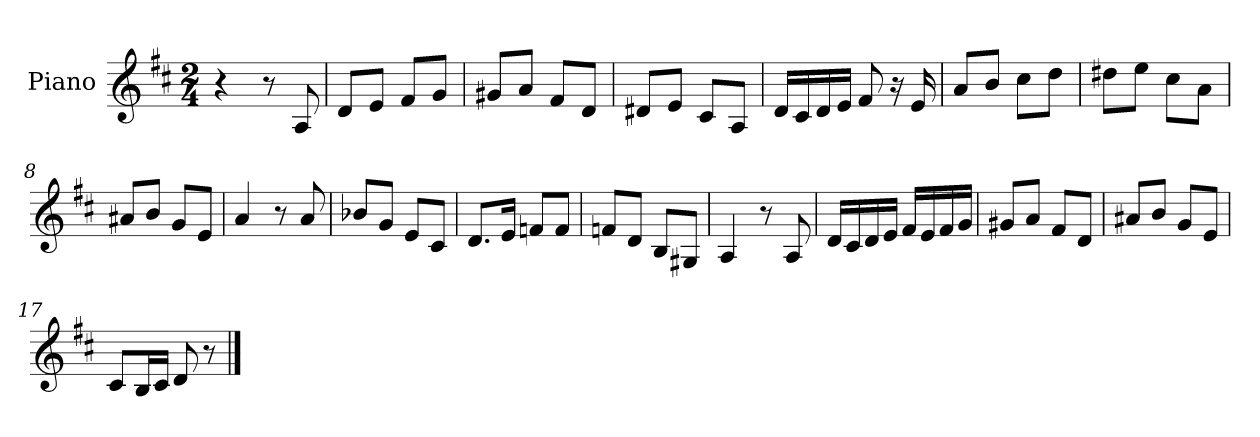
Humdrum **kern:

**kern
*part1
*staff1
*I"Piano
*I'Pno
*clefG2
*k[f#c#]
*D:
*M2/4
=1
4r
8r
8A/
=2
8d/L
8e/J
8f#/L
8g/J
=3
8g#X/L
8a/J
8f#/L
8d/J
=4
8d#X/L
8e/J
8c#/L
8A/J
=5
16d/LL
16c#/
16d/
16e/JJ
8f#/
16r
16e/
=6
8a/L
8b/J
8cc#\L
8dd\J
=7
8dd#X\L
8ee\J
8cc#\L
8a\J
=8
8a#X/L
8b/J
8g/L
8e/J
=9
4a/
8r
8a/
=10
8b-X/L
8g/J
8e/L
8c#/J
=11
8.d/L
16e/Jk
8fn/L
8f/J
=12
8fn/L
8d/J
8B/L
8G#X/J
=13
4A/
8r
8A/
=14
16d/LL
16c#/
16d/
16e/JJ
16f#/LL
16e/
16f#/
16g/JJ
=15
8g#X/L
8a/J
8f#/L
8d/J
=16
8a#X/L
8b/J
8g/L
8e/J
=17
8c#/L
16B/L
16c#/JJ
8d/
8r
==
*-
